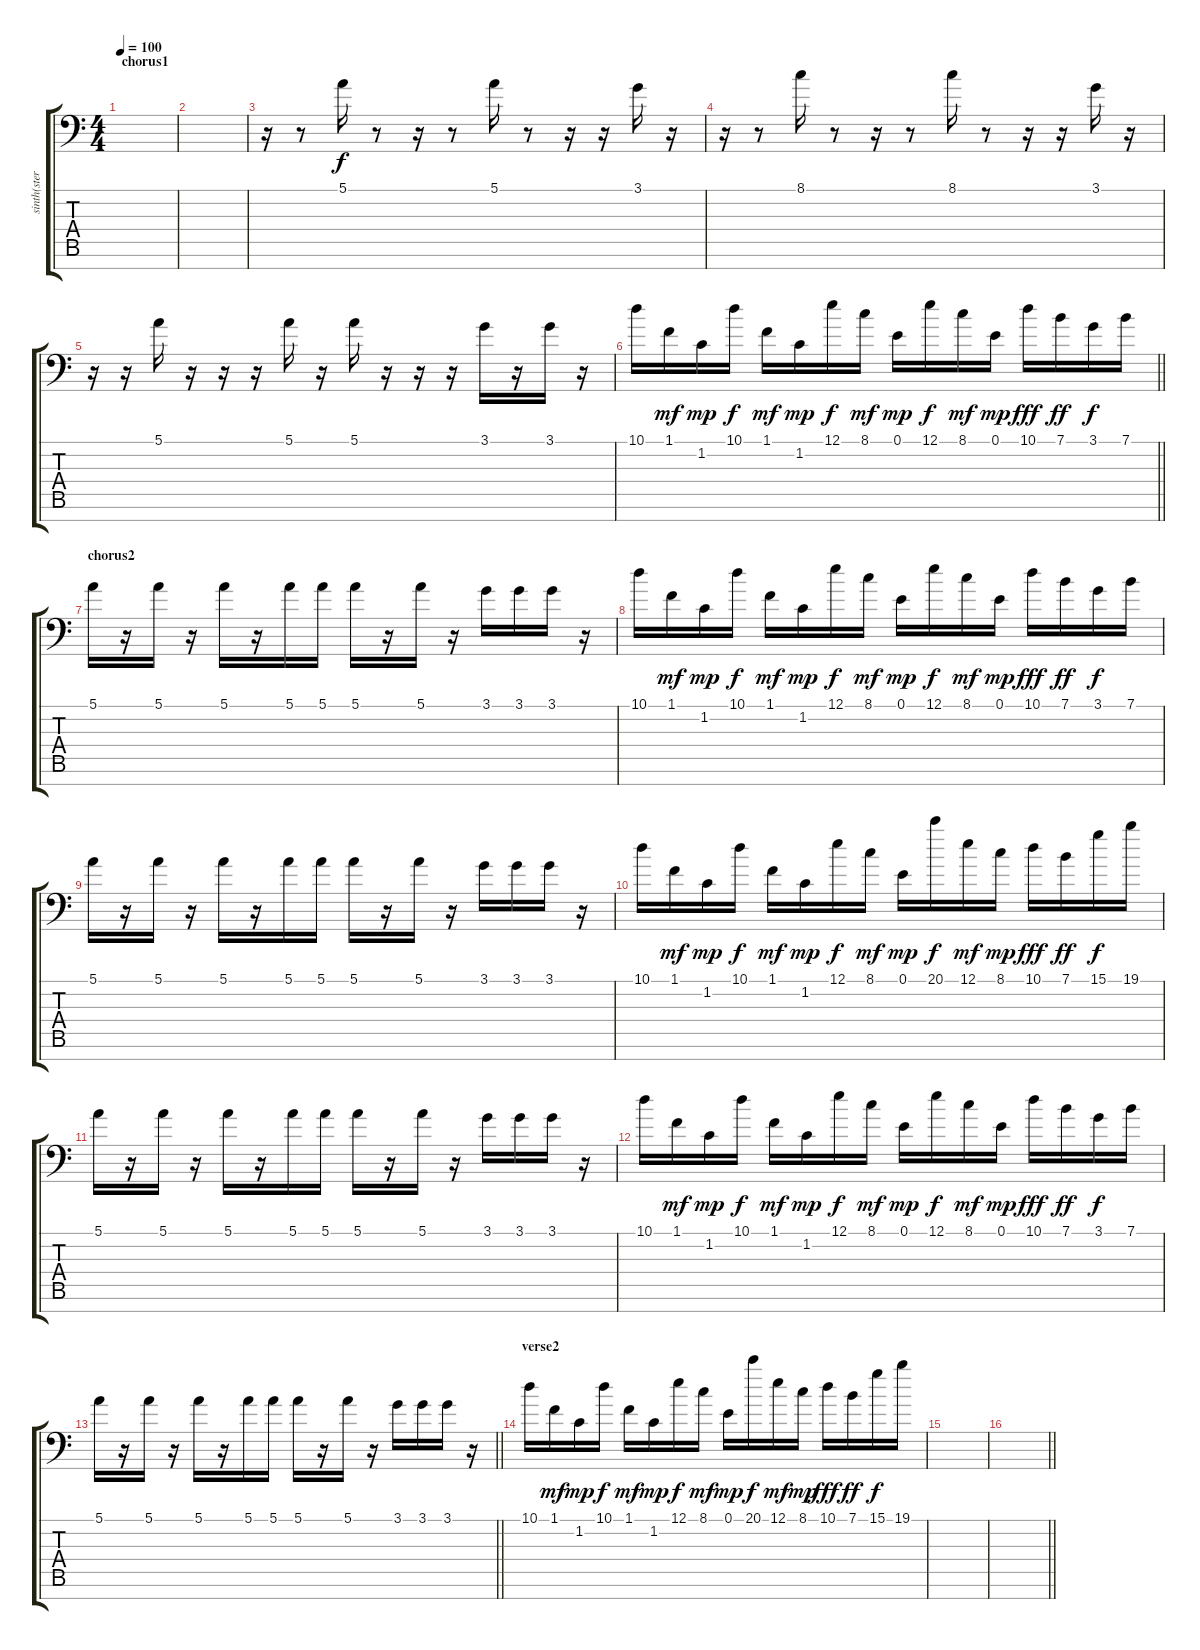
\track ("sinth(stereo L)" "sinth(ster") {instrument lead1square}
\staff {score tabs}
\tuning (E4 B3 G3 D3 A2 E2 C-1) {hide}
\ts (4 4)
\section ("" "chorus1")
\tempo 100
\clef f4
\ks c
|
|
r.16 r.8 5.1.16 r.8 r.16 r.8 5.1.16 r.8 r.16 r.16 3.1.16 r.16 |
r.16 r.8 8.1.16 r.8 r.16 r.8 8.1.16 r.8 r.16 r.16 3.1.16 r.16 |
r.16 r.16 5.1.16 r.16 r.16 r.16 5.1.16 r.16 5.1.16 r.16 r.16 r.16 3.1.16 r.16 3.1.16 r.16 |
\barLineRight lightlight
10.1.16 1.1.16{dy mf} 1.2.16{dy mp} 10.1.16{dy f} 1.1.16{dy mf} 1.2.16{dy mp} 12.1.16{dy f} 8.1.16{dy mf} 0.1.16{dy mp} 12.1.16{dy f} 8.1.16{dy mf} 0.1.16{dy mp} 10.1.16{dy fff} 7.1.16{dy ff} 3.1.16{dy f} 7.1.16 |
\section ("" "chorus2")
5.1.16 r.16 5.1.16 r.16 5.1.16 r.16 5.1.16 5.1.16 5.1.16 r.16 5.1.16 r.16 3.1.16 3.1.16 3.1.16 r.16 |
10.1.16 1.1.16{dy mf} 1.2.16{dy mp} 10.1.16{dy f} 1.1.16{dy mf} 1.2.16{dy mp} 12.1.16{dy f} 8.1.16{dy mf} 0.1.16{dy mp} 12.1.16{dy f} 8.1.16{dy mf} 0.1.16{dy mp} 10.1.16{dy fff} 7.1.16{dy ff} 3.1.16{dy f} 7.1.16 |
5.1.16 r.16 5.1.16 r.16 5.1.16 r.16 5.1.16 5.1.16 5.1.16 r.16 5.1.16 r.16 3.1.16 3.1.16 3.1.16 r.16 |
10.1.16 1.1.16{dy mf} 1.2.16{dy mp} 10.1.16{dy f} 1.1.16{dy mf} 1.2.16{dy mp} 12.1.16{dy f} 8.1.16{dy mf} 0.1.16{dy mp} 20.1.16{dy f} 12.1.16{dy mf} 8.1.16{dy mp} 10.1.16{dy fff} 7.1.16{dy ff} 15.1.16{dy f} 19.1.16 |
5.1.16 r.16 5.1.16 r.16 5.1.16 r.16 5.1.16 5.1.16 5.1.16 r.16 5.1.16 r.16 3.1.16 3.1.16 3.1.16 r.16 |
10.1.16 1.1.16{dy mf} 1.2.16{dy mp} 10.1.16{dy f} 1.1.16{dy mf} 1.2.16{dy mp} 12.1.16{dy f} 8.1.16{dy mf} 0.1.16{dy mp} 12.1.16{dy f} 8.1.16{dy mf} 0.1.16{dy mp} 10.1.16{dy fff} 7.1.16{dy ff} 3.1.16{dy f} 7.1.16 |
\barLineRight lightlight
5.1.16 r.16 5.1.16 r.16 5.1.16 r.16 5.1.16 5.1.16 5.1.16 r.16 5.1.16 r.16 3.1.16 3.1.16 3.1.16 r.16 |
\section ("" "verse2")
10.1.16 1.1.16{dy mf} 1.2.16{dy mp} 10.1.16{dy f} 1.1.16{dy mf} 1.2.16{dy mp} 12.1.16{dy f} 8.1.16{dy mf} 0.1.16{dy mp} 20.1.16{dy f} 12.1.16{dy mf} 8.1.16{dy mp} 10.1.16{dy fff} 7.1.16{dy ff} 15.1.16{dy f} 19.1.16 |
|
\barLineRight lightlight
